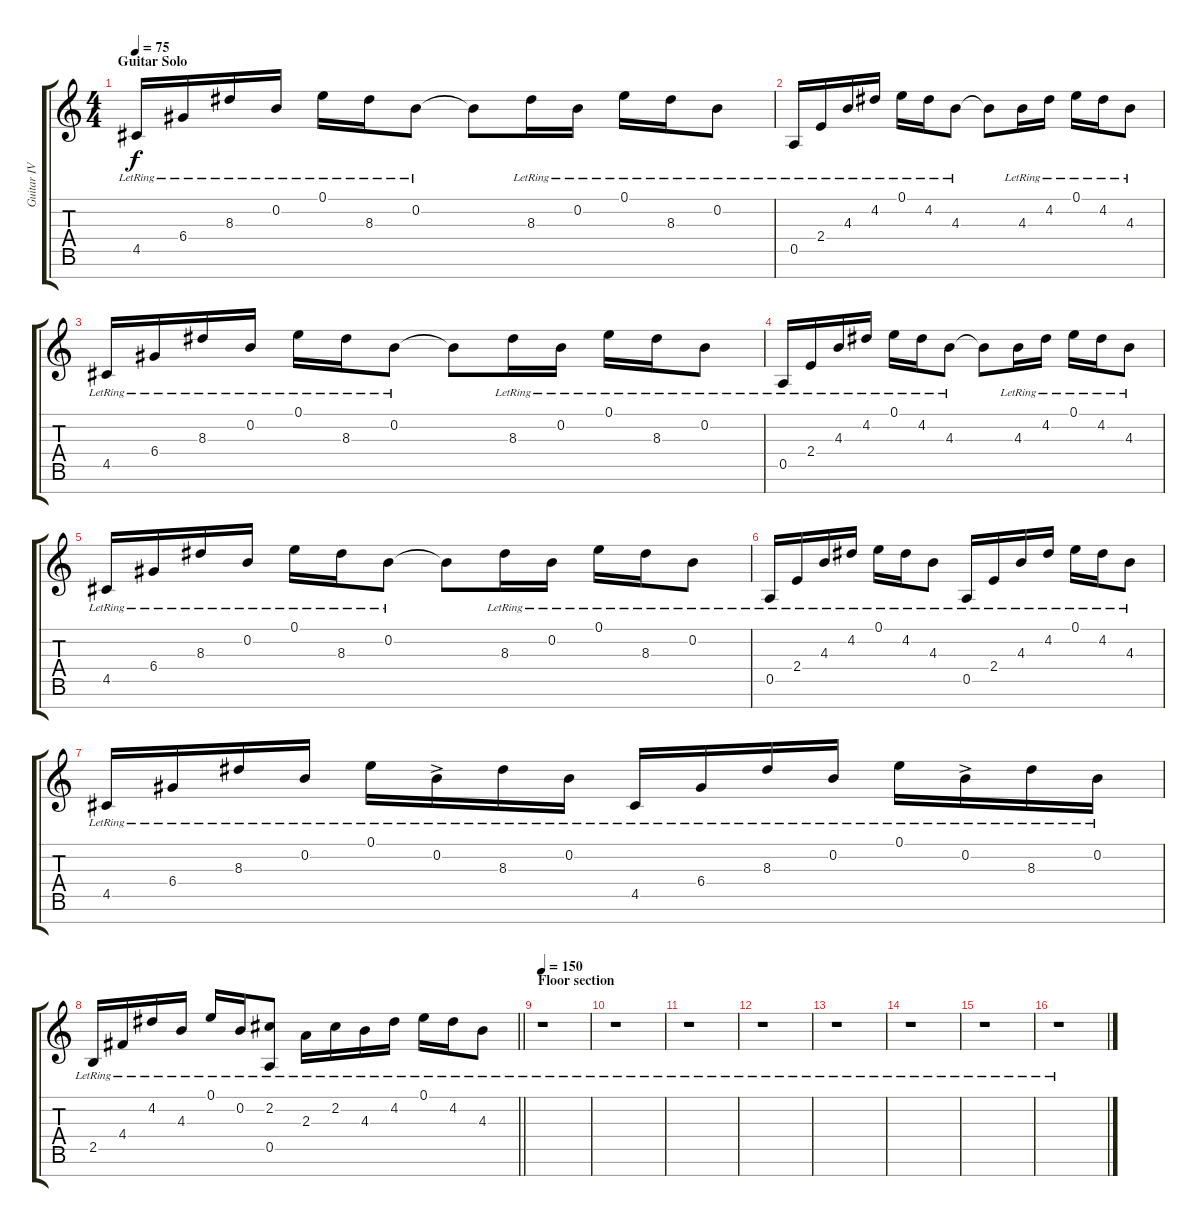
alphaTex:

\track ("Guitar IV" "Guitar IV") {instrument electricguitarclean}
\staff {score tabs}
\tuning (E4 B3 G3 D3 A2 E2 B1) {hide}
\ts (4 4)
\section ("" "Guitar Solo")
\tempo 75
\clef g2
\ks c
4.5{lr}.16{dy f} 6.4{lr}.16 8.3{lr}.16 0.2{lr}.16 0.1{lr}.16 8.3{lr}.16 0.2{lr}.8 0.2{t}.8 8.3{lr}.16 0.2{lr}.16 0.1{lr}.16 8.3{lr}.16 0.2{lr}.8 |
0.5{lr}.16 2.4{lr}.16 4.3{lr}.16 4.2{lr}.16 0.1{lr}.16 4.2{lr}.16 4.3{lr}.8 4.3{t}.8 4.3{lr}.16 4.2{lr}.16 0.1{lr}.16 4.2{lr}.16 4.3{lr}.8 |
4.5{lr}.16 6.4{lr}.16 8.3{lr}.16 0.2{lr}.16 0.1{lr}.16 8.3{lr}.16 0.2{lr}.8 0.2{t}.8 8.3{lr}.16 0.2{lr}.16 0.1{lr}.16 8.3{lr}.16 0.2{lr}.8 |
0.5{lr}.16 2.4{lr}.16 4.3{lr}.16 4.2{lr}.16 0.1{lr}.16 4.2{lr}.16 4.3{lr}.8 4.3{t}.8 4.3{lr}.16 4.2{lr}.16 0.1{lr}.16 4.2{lr}.16 4.3{lr}.8 |
4.5{lr}.16 6.4{lr}.16 8.3{lr}.16 0.2{lr}.16 0.1{lr}.16 8.3{lr}.16 0.2{lr}.8 0.2{t}.8 8.3{lr}.16 0.2{lr}.16 0.1{lr}.16 8.3{lr}.16 0.2{lr}.8 |
0.5{lr}.16 2.4{lr}.16 4.3{lr}.16 4.2{lr}.16 0.1{lr}.16 4.2{lr}.16 4.3{lr}.8 0.5{lr}.16 2.4{lr}.16 4.3{lr}.16 4.2{lr}.16 0.1{lr}.16 4.2{lr}.16 4.3{lr}.8 |
4.5{lr}.16 6.4{lr}.16 8.3{lr}.16 0.2{lr}.16 0.1{lr}.16 0.2{ac lr}.16 8.3{lr}.16 0.2{lr}.16 4.5{lr}.16 6.4{lr}.16 8.3{lr}.16 0.2{lr}.16 0.1{lr}.16 0.2{ac lr}.16 8.3{lr}.16 0.2{lr}.16 |
\barLineRight lightlight
2.5{lr}.16 4.4{lr}.16 4.2{lr}.16 4.3{lr}.16 0.1{lr}.16 0.2{lr}.16 (2.2{lr} 0.5{lr}).8 2.3{lr}.16 2.2{lr}.16 4.3{lr}.16 4.2{lr}.16 0.1{lr}.16 4.2{lr}.16 4.3{lr}.8 |
\section ("" "Floor section")
\tempo 150
r.1 |
r.1 |
r.1 |
r.1 |
r.1 |
r.1 |
r.1 |
r.1
